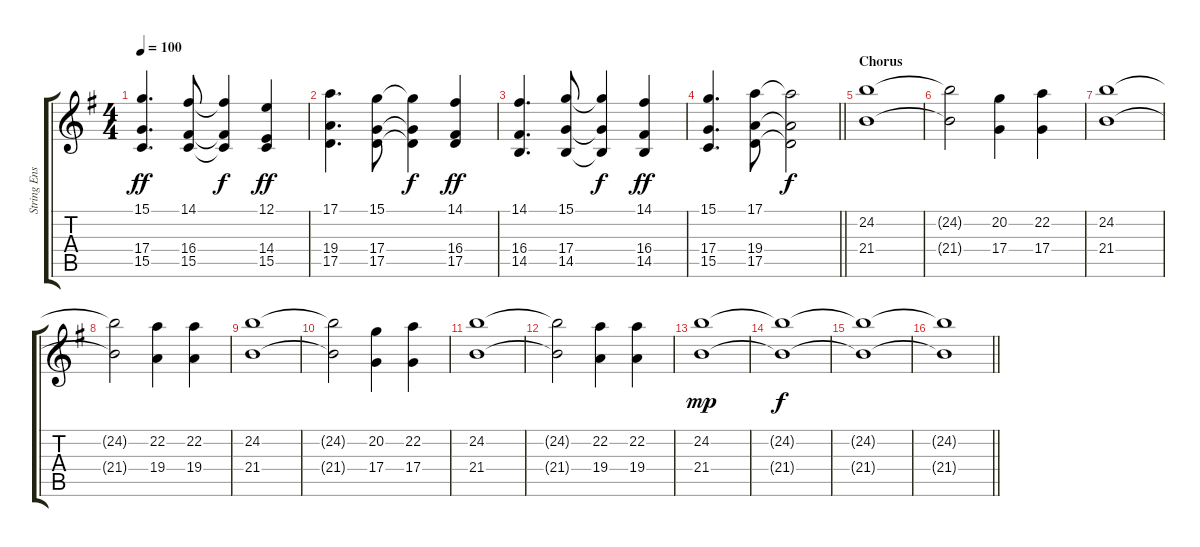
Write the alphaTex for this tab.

\track ("String Ensemble" "String Ens") {instrument stringensemble1}
\staff {score tabs}
\tuning (E4 B3 G3 D3 A2 E2) {hide}
\ts (4 4)
\tempo 100
\clef g2
\ks g
(15.1 17.4 15.5).4{d dy ff} (14.1 16.4 15.5).8 (14.1{t} 16.4{t} 15.5{t}).4{dy f} (12.1 14.4 15.5).4{dy ff} |
(17.1 19.4 17.5).4{d} (15.1 17.4 17.5).8 (15.1{t} 17.4{t} 17.5{t}).4{dy f} (14.1 16.4 17.5).4{dy ff} |
(14.1 16.4 14.5).4{d} (15.1 17.4 14.5).8 (15.1{t} 17.4{t} 14.5{t}).4{dy f} (14.1 16.4 14.5).4{dy ff} |
\barLineRight lightlight
(15.1 17.4 15.5).4{d} (17.1 19.4 17.5).8 (17.1{t} 19.4{t} 17.5{t}).2{dy f} |
\section ("" "Chorus")
(24.2 21.4).1 |
(24.2{t} 21.4{t}).2 (20.2 17.4).4 (22.2 17.4).4 |
(24.2 21.4).1 |
(24.2{t} 21.4{t}).2 (22.2 19.4).4 (22.2 19.4).4 |
(24.2 21.4).1 |
(24.2{t} 21.4{t}).2 (20.2 17.4).4 (22.2 17.4).4 |
(24.2 21.4).1 |
(24.2{t} 21.4{t}).2 (22.2 19.4).4 (22.2 19.4).4 |
(24.2 21.4).1{dy mp} |
(24.2{t} 21.4{t}).1{dy f} |
(24.2{t} 21.4{t}).1 |
\barLineRight lightlight
(24.2{t} 21.4{t}).1
